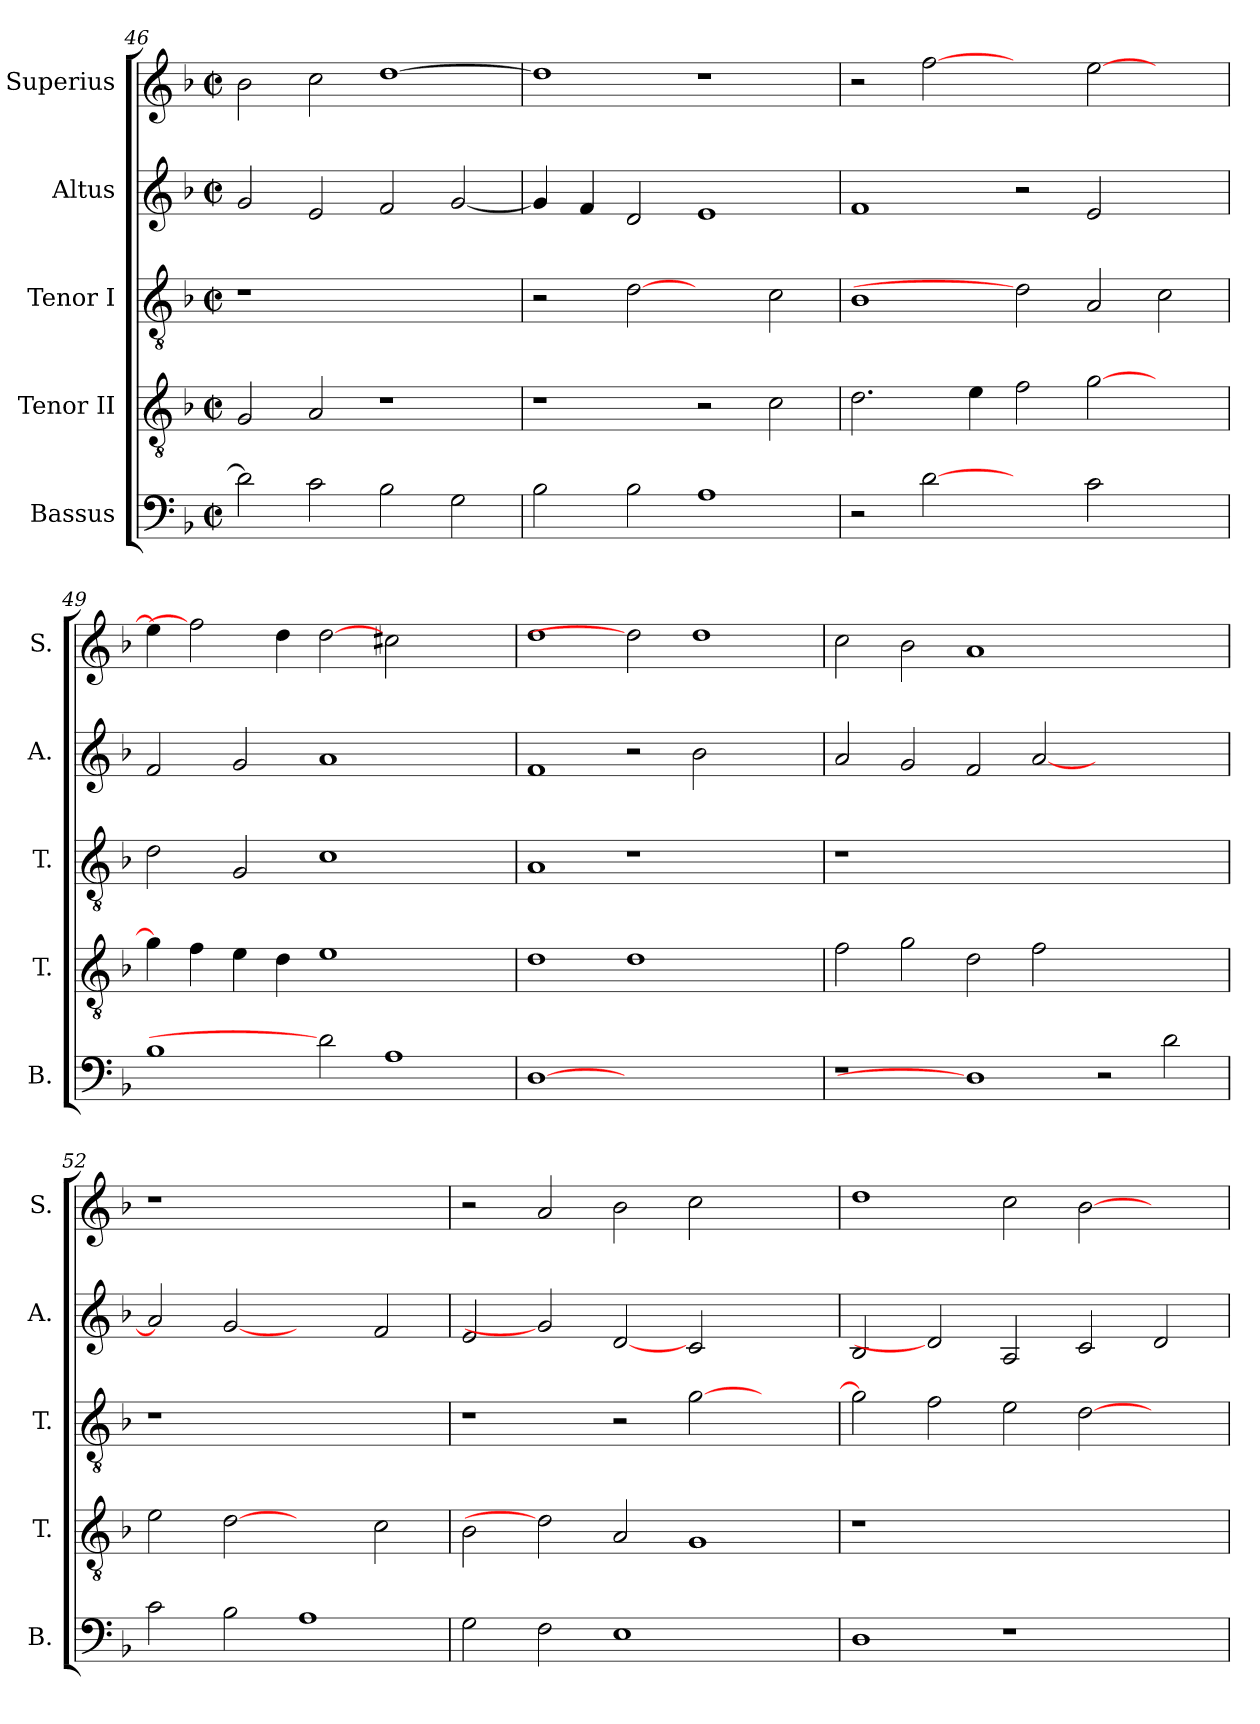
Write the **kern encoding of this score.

**kern	**kern	**kern	**kern	**kern
*part5	*part4	*part3	*part2	*part1
*staff5	*staff4	*staff3	*staff2	*staff1
*I"Bassus	*I"Tenor II	*I"Tenor I	*I"Altus	*I"Superius
*I'B.	*I'T.	*I'T.	*I'A.	*I'S.
*clefF4	*clefGv2	*clefGv2	*clefG2	*clefG2
*	*ITrd7c12	*ITrd7c12	*	*
*k[b-]	*k[b-]	*k[b-]	*k[b-]	*k[b-]
*F:	*F:	*F:	*F:	*F:
*M2/2	*M2/2	*M2/2	*M2/2	*M2/2
*met(c|)	*met(c|)	*met(c|)	*met(c|)	*met(c|)
=46	=46	=46	=46	=46
!	!	!LO:N:vis=1	!	!
2di\]	2GGi/	1r	2gi/	2b-i\
2ci\	2AAi/	.	2ei/	2cci\
2B-i\	1r	1ryy	2fi/	[>1ddi
2Gi\	.	.	[<2gi/	.
!!LO:LB:g=z
=47	=47	=47	=47	=47
2B-i\	1r	2r	4gi/]	1ddi]
.	.	.	4fi/	.
2B-i\	.	[2Di	2di/	.
1Ai	2r	2ryy	1ei	1r
.	2Ci\	2Ci\	.	.
=48	=48	=48	=48	=48
2r	2.Di\	1BB-i	1fi	2r
[2di	.	.	.	[2ffi
.	4Ei\	.	.	.
2ryy	2Fi\	2Di]	2r	2ryy
2ci\	[>2Gi\	2AAi/	2ei/	[>2eei\
2ryy	2ryy	2Ci\	2ryy	2ryy
=49	=49	=49	=49	=49
1B-i	4Gi\]	2Di\	2fi/	4eei\]
.	4Fi\	.	.	2ffi]
.	4Ei\	2GGi/	2gi/	.
.	4Di\	.	.	4ddi\
2di]	1Ei	1Ci	1ai	[2ddi
1Ai	.	.	.	2cc#Xi\
.	2ryy	2ryy	2ryy	2ryy
=50	=50	=50	=50	=50
[1Di	1Di	1AAi	1fi	1ddi
1.ryy	1Di	1r	2r	2ddi]
.	.	.	2b-i\	1ddi
.	2ryy	2ryy	2ryy	.
=51	=51	=51	=51	=51
!	!	!LO:N:vis=1	!	!
1r	2Fi\	1r	2ai/	2cci\
.	2Gi\	.	2gi/	2b-i\
1Di]	2Di\	0ryy	2fi/	1ai
.	2Fi\	.	[<2ai/	.
2r	1ryy	.	1ryy	1ryy
2di\	.	.	.	.
!!LO:PB:g=z
=52	=52	=52	=52	=52
!	!	!LO:N:vis=1	!	!LO:N:vis=1
2ci\	2Ei\	1r	2ai/]	1r
2B-i\	[2Di	.	[2gi	.
1Ai	2ryy	1ryy	2ryy	1ryy
.	2Ci\	.	2fi/	.
=53	=53	=53	=53	=53
2Gi\	2BB-i\	1r	2ei/	2r
2Fi\	2Di]	.	2gi]	2ai/
1Ei	2AAi/	2r	[2di	2b-i\
.	1GGi	[>2Gi\	2ci/	2cci\
2ryy	.	2ryy	2ryy	2ryy
=54	=54	=54	=54	=54
!	!LO:N:vis=1	!	!	!
1Di	1r	2Gi\]	2B-i/	1ddi
.	.	2Fi\	2di]	.
1r	1.ryy	2Ei\	2Ai/	2cci\
.	.	[>2Di\	2ci/	[>2b-i\
2ryy	.	2ryy	2di/	2ryy
=	=	=	=	=
*-	*-	*-	*-	*-
